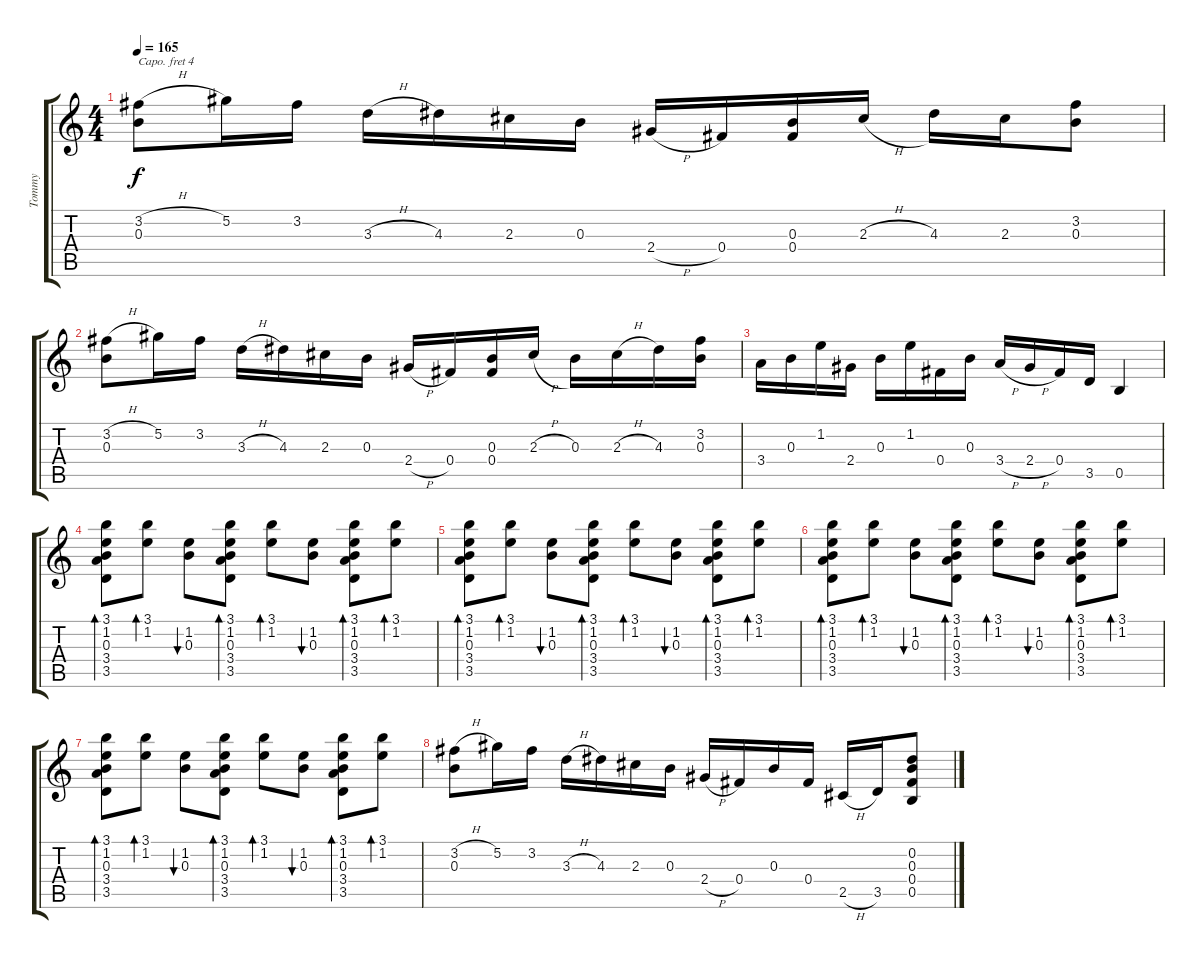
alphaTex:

\track ("Tommy" "Tommy") {instrument acousticguitarsteel}
\staff {score tabs}
\capo 4
\tuning (E4 B3 G3 D3 G2 D2) {hide}
\ts (4 4)
\tempo 165
\clef g2
\ks c
(3.2{h} 0.3).8{dy f} 5.2.16 3.2.16 3.3{h}.16 4.3.16 2.3.16 0.3.16 2.4{h}.16 0.4.16 (0.3 0.4).16 2.3{h}.16 4.3.16 2.3.16 (3.2 0.3).8 |
(3.2{h} 0.3).8 5.2.16 3.2.16 3.3{h}.16 4.3.16 2.3.16 0.3.16 2.4{h}.16 0.4.16 (0.3 0.4).16 2.3{h}.16 0.3.16 2.3{h}.16 4.3.16 (3.2 0.3).16 |
3.4.16 0.3.16 1.2.16 2.4.16 0.3.16 1.2.16 0.4.16 0.3.16 3.4{h}.16 2.4{h}.16 0.4.16 3.5.16 0.5.4 |
(3.1 1.2 0.3 3.4 3.5).8{bd 60} (3.1 1.2).8{bd 60} (1.2 0.3).8{bu 60} (3.1 1.2 0.3 3.4 3.5).8{bd 60} (3.1 1.2).8{bd 60} (1.2 0.3).8{bu 60} (3.1 1.2 0.3 3.4 3.5).8{bd 60} (3.1 1.2).8{bd 60} |
(3.1 1.2 0.3 3.4 3.5).8{bd 60} (3.1 1.2).8{bd 60} (1.2 0.3).8{bu 60} (3.1 1.2 0.3 3.4 3.5).8{bd 60} (3.1 1.2).8{bd 60} (1.2 0.3).8{bu 60} (3.1 1.2 0.3 3.4 3.5).8{bd 60} (3.1 1.2).8{bd 60} |
(3.1 1.2 0.3 3.4 3.5).8{bd 60} (3.1 1.2).8{bd 60} (1.2 0.3).8{bu 60} (3.1 1.2 0.3 3.4 3.5).8{bd 60} (3.1 1.2).8{bd 60} (1.2 0.3).8{bu 60} (3.1 1.2 0.3 3.4 3.5).8{bd 60} (3.1 1.2).8{bd 60} |
(3.1 1.2 0.3 3.4 3.5).8{bd 60} (3.1 1.2).8{bd 60} (1.2 0.3).8{bu 60} (3.1 1.2 0.3 3.4 3.5).8{bd 60} (3.1 1.2).8{bd 60} (1.2 0.3).8{bu 60} (3.1 1.2 0.3 3.4 3.5).8{bd 60} (3.1 1.2).8{bd 60} |
(3.2{h} 0.3).8 5.2.16 3.2.16 3.3{h}.16 4.3.16 2.3.16 0.3.16 2.4{h}.16 0.4.16 0.3.16 0.4.16 2.5{h}.16 3.5.16 (0.2 0.3 0.4 0.5).8
